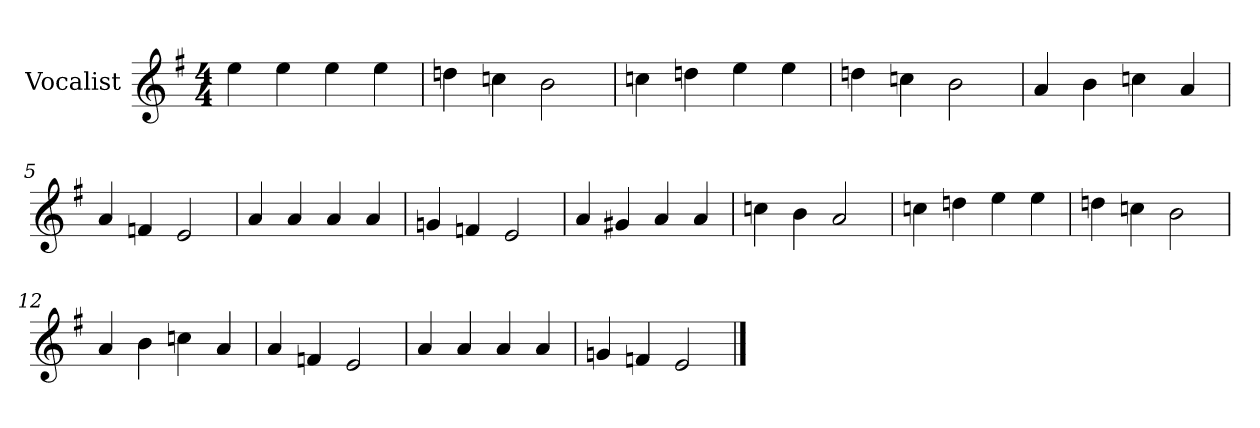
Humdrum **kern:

**kern
*part1
*staff1
*I"Vocalist
*k[f#]
*e:
*M4/4
=
4ee
4ee
4ee
4ee
=1
4ddn
4ccn
2b
=2
4ccn
4ddn
4ee
4ee
=3
4ddn
4ccn
2b
=4
4a
4b
4ccn
4a
=5
4a
4fn
2e
=6
4a
4a
4a
4a
=7
4gn
4fn
2e
=8
4a
4g#X
4a
4a
=9
4ccn
4b
2a
=10
4ccn
4ddn
4ee
4ee
=11
4ddn
4ccn
2b
=12
4a
4b
4ccn
4a
=13
4a
4fn
2e
=14
4a
4a
4a
4a
=15
4gn
4fn
2e
==
*-
